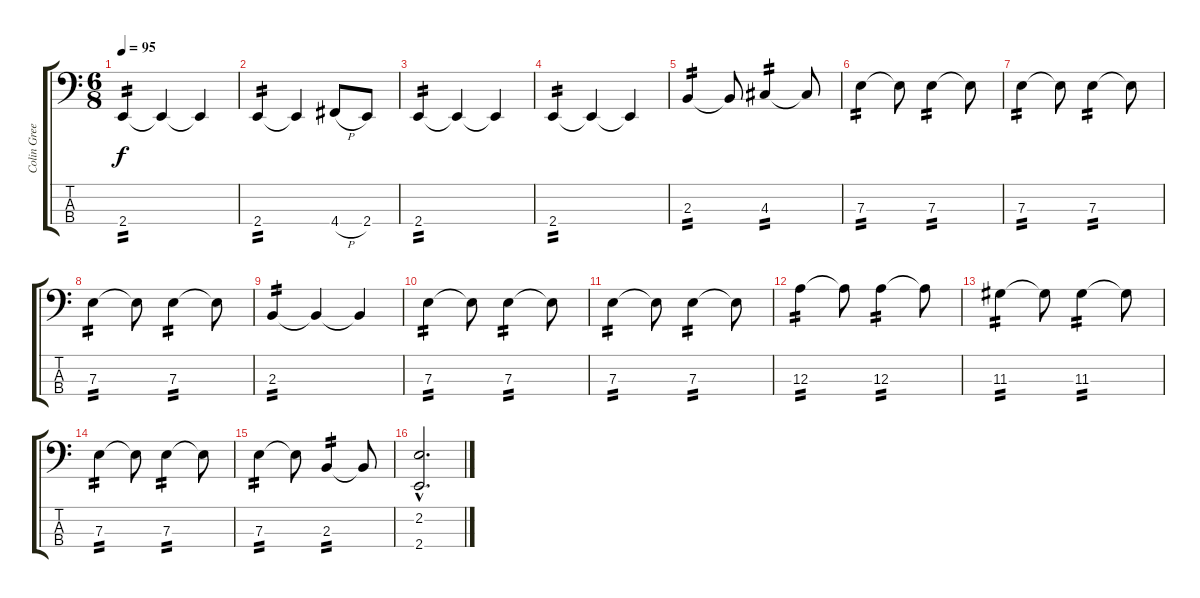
\track ("Colin Greenwood (Basse)" "Colin Gree") {instrument electricbassfinger}
\staff {score tabs}
\tuning (G2 D2 A1 D1) {hide}
\ts (6 8)
\tempo 95
\clef f4
\ks c
2.4.4{tp 2 dy f} 2.4{t}.4 2.4{t}.4 |
2.4.4{tp 2} 2.4{t}.4 4.4{h}.8 2.4.8 |
2.4.4{tp 2} 2.4{t}.4 2.4{t}.4 |
2.4.4{tp 2} 2.4{t}.4 2.4{t}.4 |
2.3.4{tp 2} 2.3{t}.8 4.3.4{tp 2} 4.3{t}.8 |
7.3.4{tp 2} 7.3{t}.8 7.3.4{tp 2} 7.3{t}.8 |
7.3.4{tp 2} 7.3{t}.8 7.3.4{tp 2} 7.3{t}.8 |
7.3.4{tp 2} 7.3{t}.8 7.3.4{tp 2} 7.3{t}.8 |
2.3.4{tp 2} 2.3{t}.4 2.3{t}.4 |
7.3.4{tp 2} 7.3{t}.8 7.3.4{tp 2} 7.3{t}.8 |
7.3.4{tp 2} 7.3{t}.8 7.3.4{tp 2} 7.3{t}.8 |
12.3.4{tp 2} 12.3{t}.8 12.3.4{tp 2} 12.3{t}.8 |
11.3.4{tp 2} 11.3{t}.8 11.3.4{tp 2} 11.3{t}.8 |
7.3.4{tp 2} 7.3{t}.8 7.3.4{tp 2} 7.3{t}.8 |
7.3.4{tp 2} 7.3{t}.8 2.3.4{tp 2} 2.3{t}.8 |
(2.2{hac} 2.4{hac}).2{d}
